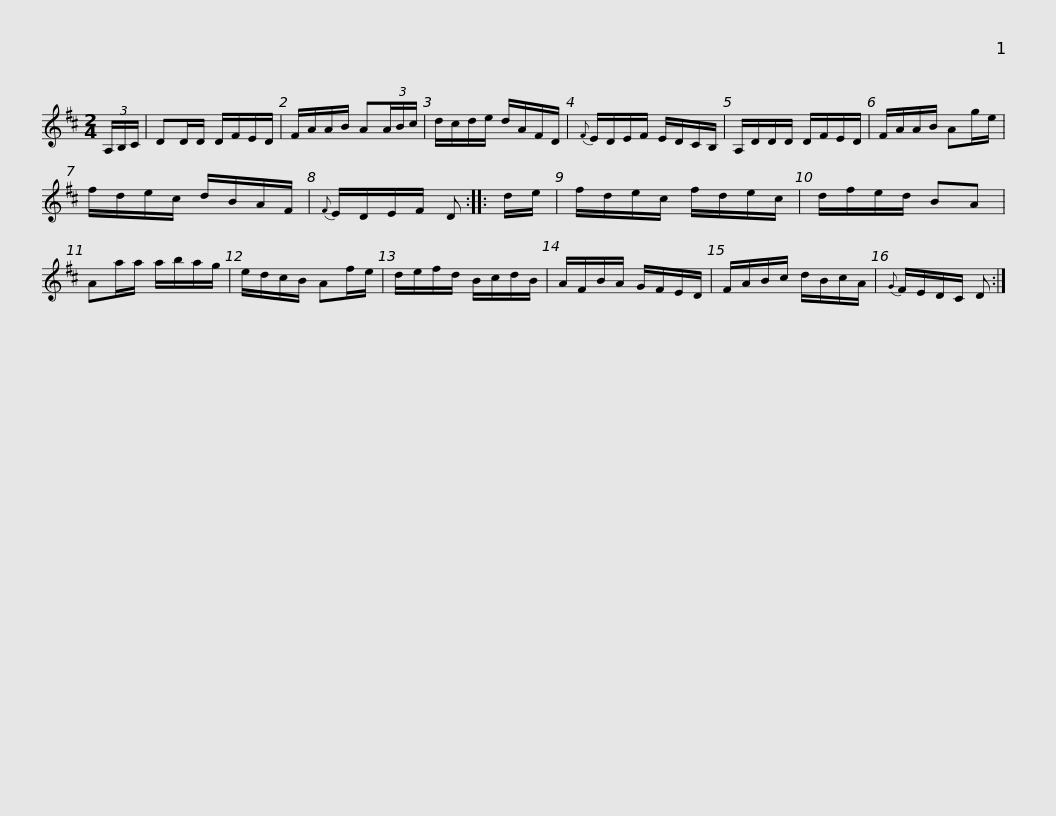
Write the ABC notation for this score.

X:1
L:1/8
M:2/4
I:linebreak $
K:D
V:1 treble
V:1
 (3A,/B,/C/ | DD/D/ D/F/E/D/ | F/A/A/B/ A(3A/B/c/ | d/c/d/e/ d/A/F/D/ |{F} E/D/E/F/ E/D/C/B,/ | %5
 A,/D/D/D/ D/F/E/D/ |$ F/A/A/B/ Ag/e/ | f/d/e/c/ d/B/A/F/ |{F} E/D/E/F/ D :: d/e/ | %10
 f/d/e/c/ f/d/e/c/ | d/f/e/d/ BA | Aa/a/ a/b/a/g/ |$ e/d/c/B/ Af/e/ | d/e/f/d/ B/c/d/B/ | %15
 A/F/B/A/ G/F/E/D/ | F/A/B/c/ d/B/c/A/ |{G} F/E/D/C/ D :| %18
